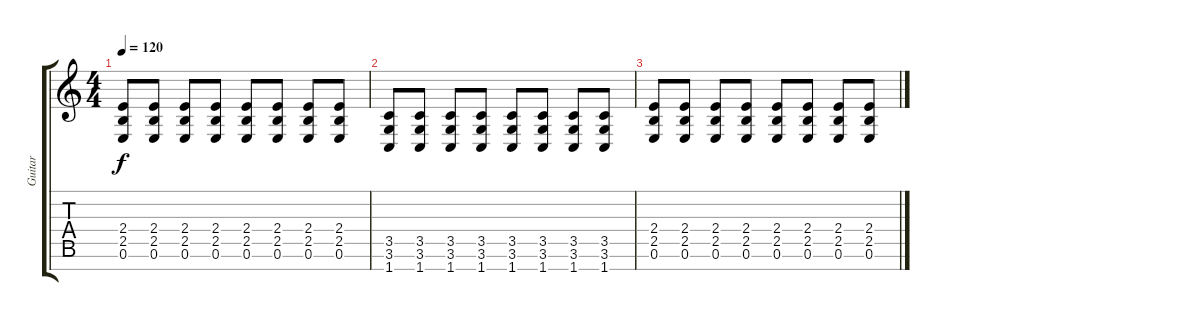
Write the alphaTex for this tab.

\track ("Guitar" "Guitar") {instrument distortionguitar}
\staff {score tabs}
\tuning (E4 B3 G3 D3 A2 E2 B1) {hide}
\ts (4 4)
\tempo 120
\clef g2
\ks c
(2.4 2.5 0.6).8{dy f} (2.4 2.5 0.6).8 (2.4 2.5 0.6).8 (2.4 2.5 0.6).8 (2.4 2.5 0.6).8 (2.4 2.5 0.6).8 (2.4 2.5 0.6).8 (2.4 2.5 0.6).8 |
(3.5 3.6 1.7).8 (3.5 3.6 1.7).8 (3.5 3.6 1.7).8 (3.5 3.6 1.7).8 (3.5 3.6 1.7).8 (3.5 3.6 1.7).8 (3.5 3.6 1.7).8 (3.5 3.6 1.7).8 |
(2.4 2.5 0.6).8 (2.4 2.5 0.6).8 (2.4 2.5 0.6).8 (2.4 2.5 0.6).8 (2.4 2.5 0.6).8 (2.4 2.5 0.6).8 (2.4 2.5 0.6).8 (2.4 2.5 0.6).8
